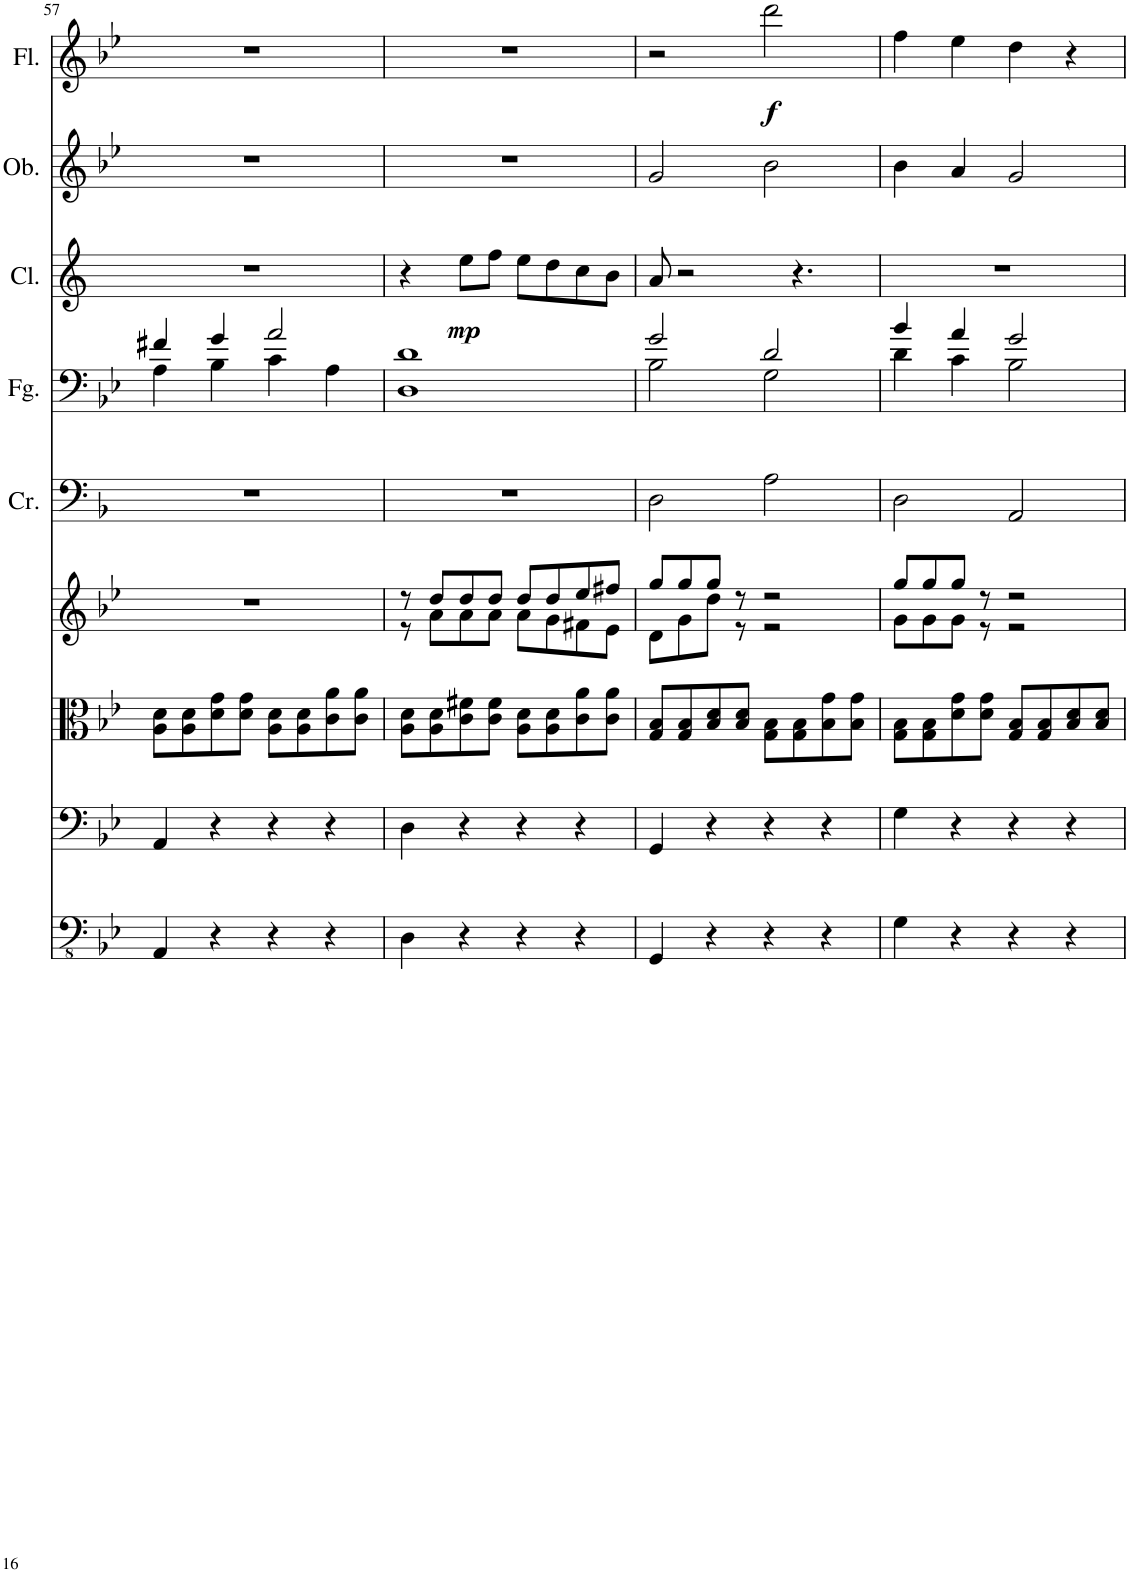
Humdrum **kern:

**kern	**kern	**kern	**kern	**kern	**kern	**kern	**dynam	**kern	**kern	**dynam
*part9	*part8	*part7	*part6	*part5	*part4	*part3	*part3	*part2	*part1	*part1
*staff9	*staff8	*staff7	*staff6	*staff5	*staff4	*staff3	*staff3	*staff2	*staff1	*staff1
*I"Basso	*I"Violoncello	*I"Viola	*I"Violino	*I"Corno in Fa	*I"Fagotto	*I"Clarinetto Soprano in Sib	*	*I"Oboe	*I"Flauto in Do	*
*	*	*	*	*I'Cr.	*I'Fg.	*I'Cl.	*	*I'Ob.	*I'Fl.	*
!!LO:PB:g=z
*clefFv4	*clefF4	*clefC3	*clefG2	*clefF4	*clefF4	*clefG2	*	*clefG2	*clefG2	*
*	*	*	*	*Trd4c7	*	*Trd1c2	*	*	*	*
*k[b-e-]	*k[b-e-]	*k[b-e-]	*k[b-e-]	*k[b-]	*k[b-e-]	*k[]	*	*k[b-e-]	*k[b-e-]	*
*M2/2	*M2/2	*M2/2	*M2/2	*M2/2	*M2/2	*M2/2	*	*M2/2	*M2/2	*
=57	=57	=57	=57	=57	=57	=57	=57	=57	=57	=57
*	*	*	*	*	*^	*	*	*	*	*
4AAA/	4AA/	8A\ 8d\L	1r	1r	4f#X/	4A\	1r	.	1r	1r	.
.	.	8A\ 8d\	.	.	.	.	.	.	.	.	.
4r	4r	8d\ 8g\	.	.	4g/	4B-\	.	.	.	.	.
.	.	8d\ 8g\J	.	.	.	.	.	.	.	.	.
4r	4r	8A\ 8d\L	.	.	2a/	4c\	.	.	.	.	.
.	.	8A\ 8d\	.	.	.	.	.	.	.	.	.
4r	4r	8c\ 8a\	.	.	.	4A\	.	.	.	.	.
.	.	8c\ 8a\J	.	.	.	.	.	.	.	.	.
=58	=58	=58	=58	=58	=58	=58	=58	=58	=58	=58	=58
*	*	*	*^	*	*	*	*	*	*	*	*
4DD\	4D\	8A\ 8d\L	8r	8r	1r	1d	1D	4r	.	1r	1r	.
.	.	8A\ 8d\	8dd/L	8a\L	.	.	.	.	.	.	.	.
!	!	!	!	!	!	!	!	!	!LO:DY:b	!	!	!
4r	4r	8c\ 8f#X\	8dd/	8a\	.	.	.	8ee\L	mp	.	.	.
.	.	8c\ 8f#\J	8dd/J	8a\J	.	.	.	8ff\J	.	.	.	.
4r	4r	8A\ 8d\L	8dd/L	8a\L	.	.	.	8ee\L	.	.	.	.
.	.	8A\ 8d\	8dd/	8g\	.	.	.	8dd\	.	.	.	.
4r	4r	8c\ 8a\	8ee-/	8f#X\	.	.	.	8cc\	.	.	.	.
.	.	8c\ 8a\J	8ff#X/J	8e-\J	.	.	.	8b\J	.	.	.	.
=59	=59	=59	=59	=59	=59	=59	=59	=59	=59	=59	=59	=59
4GGG/	4GG/	8G/ 8B-/L	8gg/L	8d\L	2D\	2g/	2B-\	8a/	.	2g/	2r	.
.	.	8G/ 8B-/	8gg/	8g\	.	.	.	2r	.	.	.	.
4r	4r	8B-/ 8d/	8gg/J	8dd\J	.	.	.	.	.	.	.	.
.	.	8B-/ 8d/J	8r	8r	.	.	.	.	.	.	.	.
!	!	!	!	!	!	!	!	!	!	!	!	!LO:DY:b
4r	4r	8G\ 8B-\L	2r	2r	2A\	2d/	2G\	.	.	2b-\	2ddd\	f
.	.	8G\ 8B-\	.	.	.	.	.	4.r	.	.	.	.
4r	4r	8B-\ 8g\	.	.	.	.	.	.	.	.	.	.
.	.	8B-\ 8g\J	.	.	.	.	.	.	.	.	.	.
=60	=60	=60	=60	=60	=60	=60	=60	=60	=60	=60	=60	=60
4GG\	4G\	8G\ 8B-\L	8gg/L	8g\L	2D\	4b-/	4d\	1r	.	4b-\	4ff\	.
.	.	8G\ 8B-\	8gg/	8g\	.	.	.	.	.	.	.	.
4r	4r	8d\ 8g\	8gg/J	8g\J	.	4a/	4c\	.	.	4a/	4ee-\	.
.	.	8d\ 8g\J	8r	8r	.	.	.	.	.	.	.	.
4r	4r	8G/ 8B-/L	2r	2r	2AA/	2g/	2B-\	.	.	2g/	4dd\	.
.	.	8G/ 8B-/	.	.	.	.	.	.	.	.	.	.
4r	4r	8B-/ 8d/	.	.	.	.	.	.	.	.	4r	.
.	.	8B-/ 8d/J	.	.	.	.	.	.	.	.	.	.
*	*	*	*v	*v	*	*v	*v	*	*	*	*	*
=	=	=	=	=	=	=	=	=	=	=
*-	*-	*-	*-	*-	*-	*-	*-	*-	*-	*-
